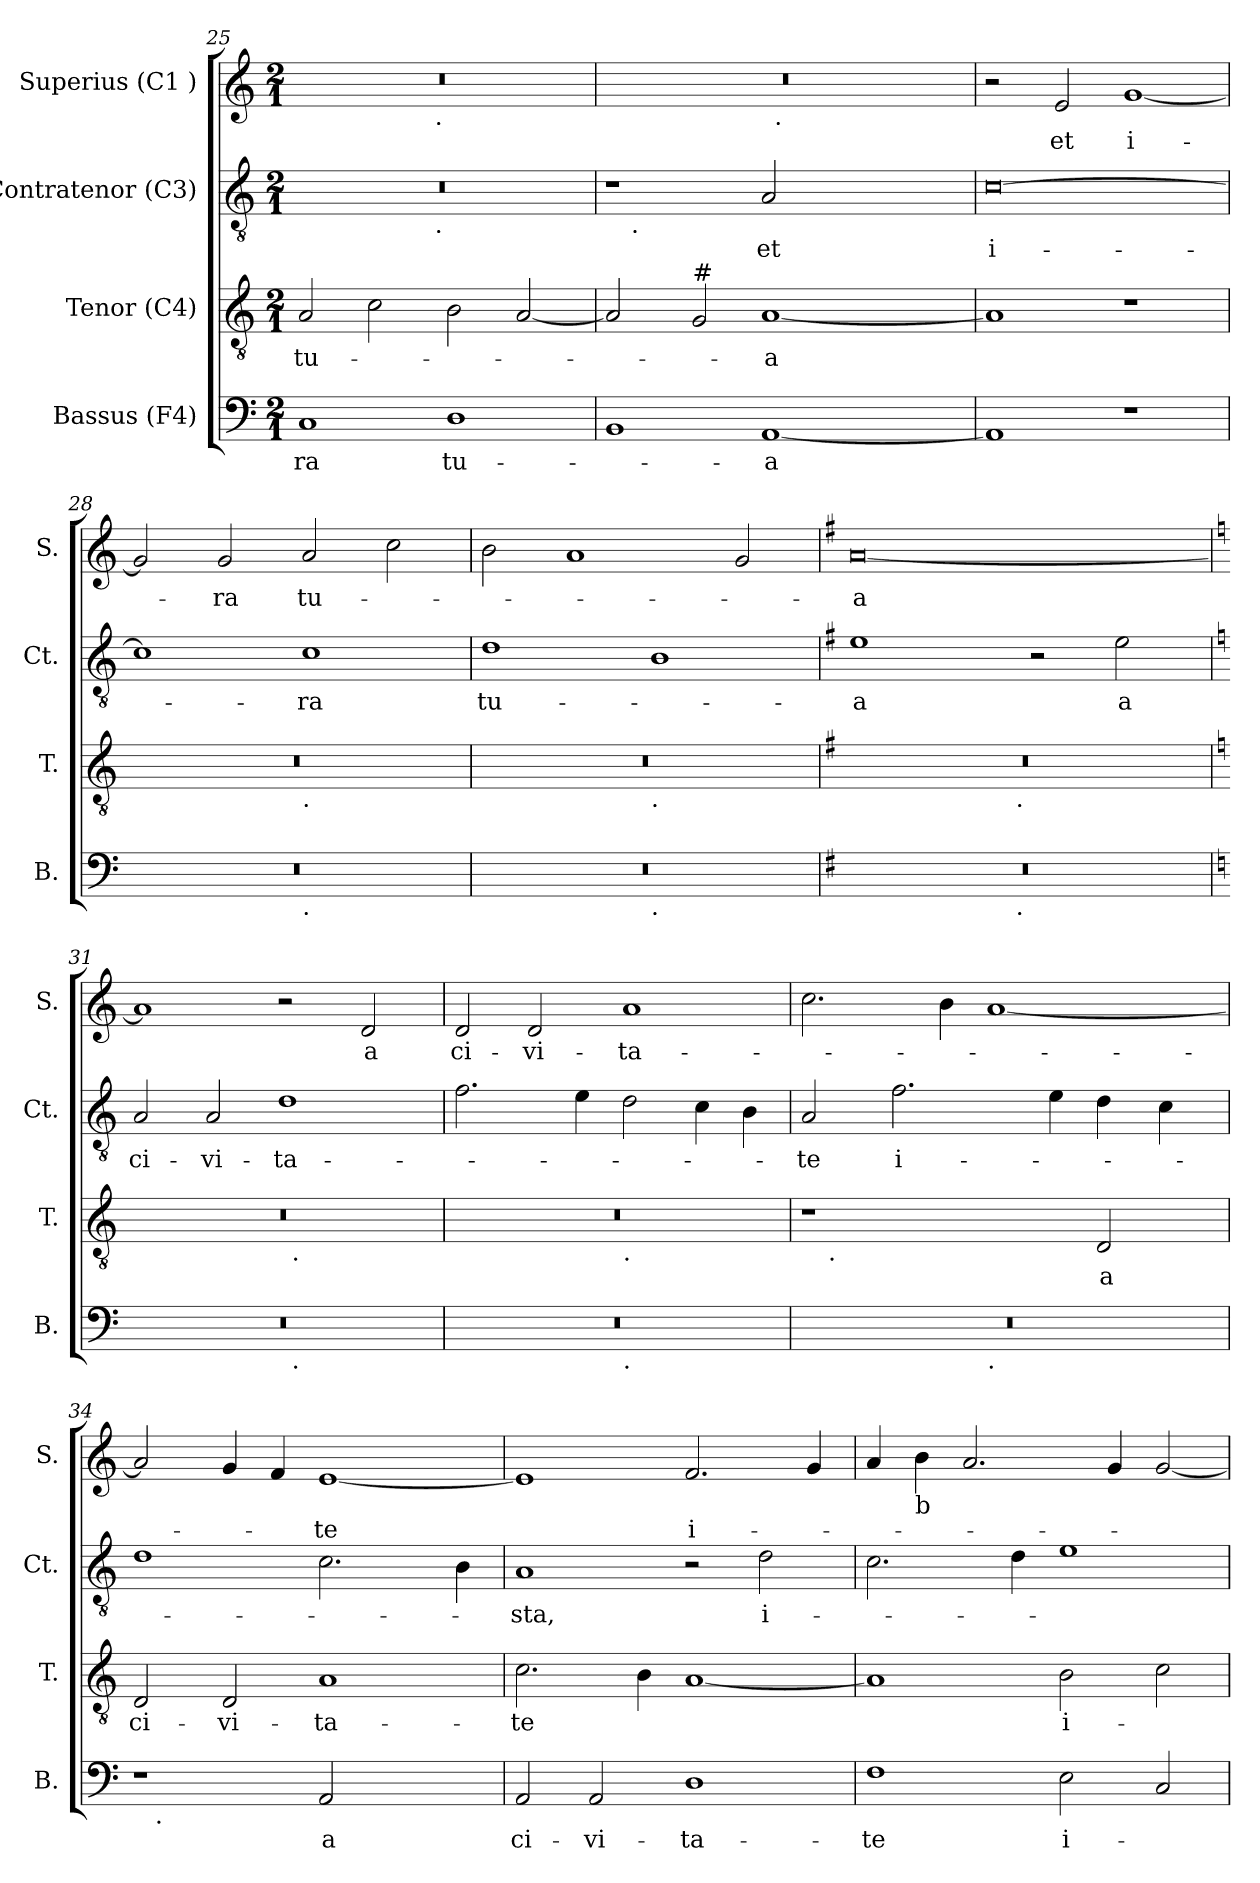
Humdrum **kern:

**kern	**text	**kern	**text	**kern	**text	**kern	**text
*part4	*part4	*part3	*part3	*part2	*part2	*part1	*part1
*staff4	*staff4	*staff3	*staff3	*staff2	*staff2	*staff1	*staff1
*I"Bassus (F4)	*	*I"Tenor (C4)	*	*I"Contratenor (C3)	*	*I"Superius (C1 )	*
*I'B.	*	*I'T.	*	*I'Ct.	*	*I'S.	*
*clefF4	*	*clefGv2	*	*clefGv2	*	*clefG2	*
*k[]	*	*k[]	*	*k[]	*	*k[]	*
*C:	*	*C:	*	*C:	*	*C:	*
*M2/1	*	*M2/1	*	*M2/1	*	*M2/1	*
=25	=25	=25	=25	=25	=25	=25	=25
!	!LO:LY:b	!	!LO:LY:b	!	!	!	!
*	*	*	*	*^	*	*^	*
1C	-ra	2A/	tu-	0r	2ryy	.	0r	2ryy	.
.	.	2c\	.	.	4...ryy	.	.	4...ryy	.
!	!	!	!	!	!	!	!	!LO:TX:b:t=.	!
!	!	!	!	!	!LO:TX:b:t=.	!	!	!	!
.	.	.	.	.	1ryy	.	.	1ryy	.
!	!LO:LY:b	!	!	!	!	!	!	!	!
1D	tu-	2B\	.	.	.	.	.	.	.
.	.	[<2A/	.	.	.	.	.	.	.
.	.	.	.	.	32ryy	.	.	32ryy	.
!!LO:LB:g=z	!!
=26	=26	=26	=26	=26	=26	=26	=26	=26	=26
1BB	.	2A/]	.	1r	16.ryy	.	0r	1ryy	.
!	!	!	!	!	!LO:TX:b:t=.	!	!	!	!
.	.	.	.	.	1ryy	.	.	.	.
!	!	!LO:TX:a:t=#	!	!	!	!	!	!	!
.	.	2G/	.	.	.	.	.	.	.
!	!LO:LY:b:rj	!	!LO:LY:b:rj	!	!	!LO:LY:b	!	!	!
[<1AA	-a	[<1A	-a	2A/	.	et	.	32ryy	.
!	!	!	!	!	!	!	!	!LO:TX:b:t=.	!
.	.	.	.	.	.	.	.	2ryy	.
.	.	.	.	.	2ryy	.	.	.	.
.	.	.	.	2ryy	.	.	.	.	.
.	.	.	.	.	.	.	.	4...ryy	.
.	.	.	.	.	4ryy	.	.	.	.
.	.	.	.	.	8ryy	.	.	.	.
.	.	.	.	.	32ryy	.	.	.	.
=27	=27	=27	=27	=27	=27	=27	=27	=27	=27
!	!	!	!	!	!	!LO:LY:b:rj	!	!	!
*	*	*	*	*v	*v	*	*	*	*
*	*	*	*	*	*	*v	*v	*
1AA]	.	1A]	.	[>0c	i-	2r	.
!	!	!	!	!	!	!	!LO:LY:b
.	.	.	.	.	.	2e/	et
!	!	!	!	!	!	!	!LO:LY:b:rj
1r	.	1r	.	.	.	[<1g	i-
=28	=28	=28	=28	=28	=28	=28	=28
*^	*	*^	*	*	*	*	*
0r	1ryy	.	0r	1ryy	.	1c]	.	2g/]	.
!	!	!	!	!	!	!	!	!	!LO:LY:b
.	.	.	.	.	.	.	.	2g/	-ra
!	!	!	!	!LO:TX:b:t=.	!	!	!	!	!
!	!LO:TX:b:t=.	!	!	!	!	!	!	!	!
!	!	!	!	!	!	!	!LO:LY:b	!	!LO:LY:b
.	1ryy	.	.	1ryy	.	1c	-ra	2a/	tu-
.	.	.	.	.	.	.	.	2cc\	.
=29	=29	=29	=29	=29	=29	=29	=29	=29	=29
!	!	!	!	!	!	!	!LO:LY:b	!	!
0r	1ryy	.	0r	1ryy	.	1d	tu-	2b\	.
.	.	.	.	.	.	.	.	1a	.
!	!	!	!	!LO:TX:b:t=.	!	!	!	!	!
!	!LO:TX:b:t=.	!	!	!	!	!	!	!	!
.	1ryy	.	.	1ryy	.	1B	.	.	.
.	.	.	.	.	.	.	.	2g/	.
=30	=30	=30	=30	=30	=30	=30	=30	=30	=30
*k[f#]	*	*	*k[f#]	*	*	*k[f#]	*	*k[f#]	*
*G:	*	*	*G:	*	*	*G:	*	*G:	*
!	!	!	!	!	!	!	!LO:LY:b:rj	!	!LO:LY:b:rj
0r	2ryy	.	0r	2ryy	.	1e	-a	[<0a	-a
.	4...ryy	.	.	4...ryy	.	.	.	.	.
!	!	!	!	!LO:TX:b:t=.	!	!	!	!	!
!	!LO:TX:b:t=.	!	!	!	!	!	!	!	!
.	1ryy	.	.	1ryy	.	.	.	.	.
.	.	.	.	.	.	2r	.	.	.
!	!	!	!	!	!	!	!LO:LY:b	!	!
.	.	.	.	.	.	2e\	a	.	.
.	32ryy	.	.	32ryy	.	.	.	.	.
!!LO:LB:g=z
=31	=31	=31	=31	=31	=31	=31	=31	=31	=31
*k[]	*	*	*k[]	*	*	*k[]	*	*k[]	*
*C:	*	*	*C:	*	*	*C:	*	*C:	*
!	!	!	!	!	!	!	!LO:LY:b	!	!
0r	1ryy	.	0r	1ryy	.	2A/	ci-	1a]	.
!	!	!	!	!	!	!	!LO:LY:b	!	!
.	.	.	.	.	.	2A/	-vi-	.	.
!	!	!	!	!	!	!	!LO:LY:b	!	!
.	32ryy	.	.	32ryy	.	1d	-ta-	2r	.
!	!	!	!	!LO:TX:b:t=.	!	!	!	!	!
!	!LO:TX:b:t=.	!	!	!	!	!	!	!	!
.	2ryy	.	.	2ryy	.	.	.	.	.
!	!	!	!	!	!	!	!	!	!LO:LY:b
.	.	.	.	.	.	.	.	2d/	a
.	4...ryy	.	.	4...ryy	.	.	.	.	.
=32	=32	=32	=32	=32	=32	=32	=32	=32	=32
!	!	!	!	!	!	!	!	!	!LO:LY:b
0r	1ryy	.	0r	1ryy	.	2.f\	.	2d/	ci-
!	!	!	!	!	!	!	!	!	!LO:LY:b
.	.	.	.	.	.	.	.	2d/	-vi-
.	.	.	.	.	.	4e\	.	.	.
!	!	!	!	!LO:TX:b:t=.	!	!	!	!	!
!	!LO:TX:b:t=.	!	!	!	!	!	!	!	!
!	!	!	!	!	!	!	!	!	!LO:LY:b
.	1ryy	.	.	1ryy	.	2d\	.	1a	-ta-
.	.	.	.	.	.	4c\	.	.	.
.	.	.	.	.	.	4B\	.	.	.
=33	=33	=33	=33	=33	=33	=33	=33	=33	=33
!	!	!	!	!	!	!	!LO:LY:b	!	!
0r	1ryy	.	1r	16.ryy	.	2A/	-te	2.cc\	.
!	!	!	!	!LO:TX:b:t=.	!	!	!	!	!
.	.	.	.	1ryy	.	.	.	.	.
!	!	!	!	!	!	!	!LO:LY:b:rj	!	!
.	.	.	.	.	.	2.f\	i-	.	.
.	.	.	.	.	.	.	.	4b\	.
!	!LO:TX:b:t=.	!	!	!	!	!	!	!	!
.	1ryy	.	2ryy	.	.	.	.	[<1a	.
.	.	.	.	2ryy	.	.	.	.	.
.	.	.	.	.	.	4e\	.	.	.
!	!	!	!	!	!LO:LY:b	!	!	!	!
.	.	.	2D/	.	a	4d\	.	.	.
.	.	.	.	4ryy	.	.	.	.	.
.	.	.	.	.	.	4c\	.	.	.
.	.	.	.	8ryy	.	.	.	.	.
.	.	.	.	32ryy	.	.	.	.	.
=34	=34	=34	=34	=34	=34	=34	=34	=34	=34
!	!	!	!	!	!LO:LY:b	!	!	!	!
*	*	*	*v	*v	*	*	*	*	*
1r	16ryy	.	2D/	ci-	1d	.	2a/]	.
!	!LO:TX:b:t=.	!	!	!	!	!	!	!
.	1ryy	.	.	.	.	.	.	.
!	!	!	!	!LO:LY:b	!	!	!	!
.	.	.	2D/	-vi-	.	.	4g/	.
.	.	.	.	.	.	.	4f/	.
!	!	!LO:LY:b	!	!LO:LY:b	!	!	!	!LO:LY:b
2AA/	.	a	1A	-ta-	2.c\	.	[>1e	-te
.	2...ryy	.	.	.	.	.	.	.
2ryy	.	.	.	.	.	.	.	.
.	.	.	.	.	4B\	.	.	.
!!LO:PB:g=z
=35	=35	=35	=35	=35	=35	=35	=35	=35
!	!	!LO:LY:b	!	!LO:LY:b	!	!LO:LY:b	!	!
*v	*v	*	*	*	*	*	*	*
2AA/	ci-	2.c\	-te	1A	-sta,	1e]	.
!	!LO:LY:b	!	!	!	!	!	!
2AA/	-vi-	.	.	.	.	.	.
.	.	4B\	.	.	.	.	.
!	!LO:LY:b	!	!	!	!	!	!LO:LY:b:rj
1D	-ta-	[<1A	.	2r	.	2.f/	i-
!	!	!	!	!	!LO:LY:b:rj	!	!
.	.	.	.	2d\	i-	.	.
.	.	.	.	.	.	4g/	.
=36	=36	=36	=36	=36	=36	=36	=36
!	!LO:LY:b	!	!	!	!	!	!
1F	-te	1A]	.	2.c\	.	4a/	.
!	!	!	!	!	!	!LO:TX:b:t=b	!
.	.	.	.	.	.	4b\	.
.	.	.	.	.	.	2.a/	.
.	.	.	.	4d\	.	.	.
!	!LO:LY:b:rj	!	!LO:LY:b:rj	!	!	!	!
2E\	i-	2B\	i-	1e	.	.	.
.	.	.	.	.	.	4g/	.
2C/	.	2c\	.	.	.	[<2g/	.
=	=	=	=	=	=	=	=
*-	*-	*-	*-	*-	*-	*-	*-
